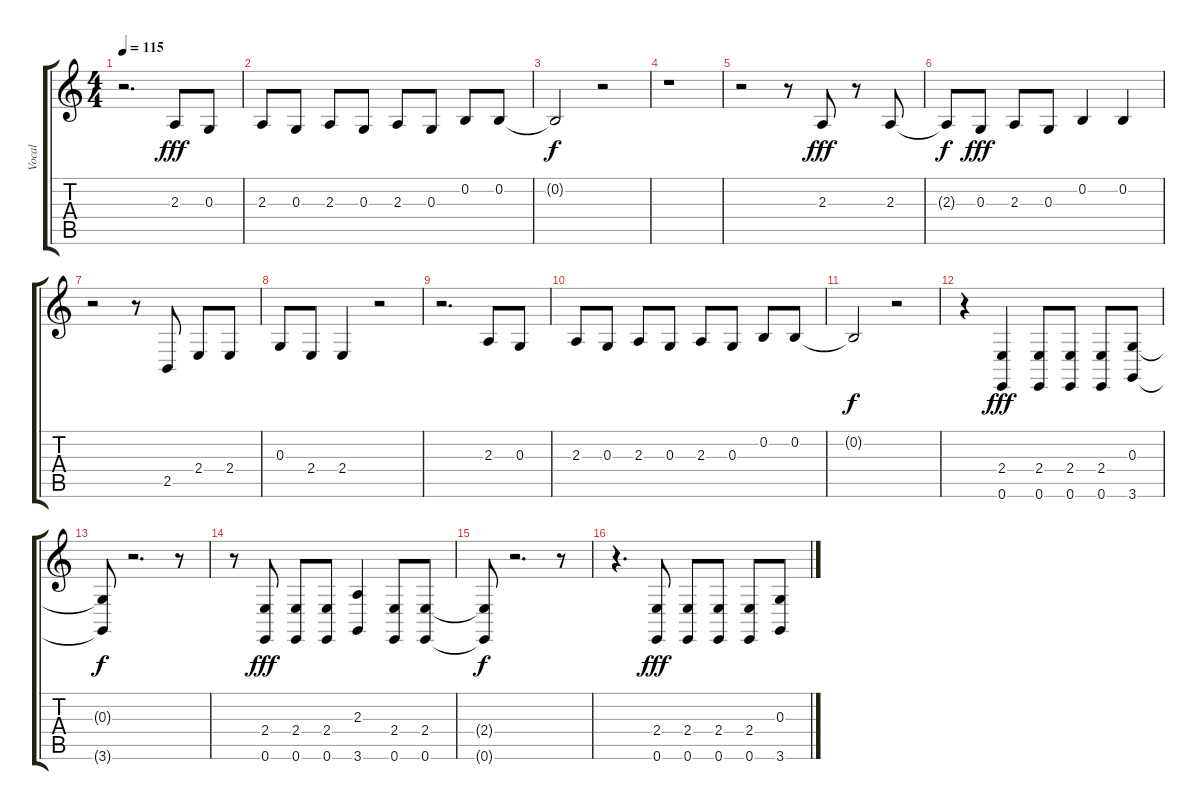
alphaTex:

\track ("Vocal" "Vocal") {instrument voiceoohs}
\staff {score tabs}
\tuning (E4 B3 G3 D3 A2 E2) {hide}
\ts (4 4)
\tempo 115
\clef g2
\ks c
r.2{d dy fff} 2.3.8 0.3.8 |
2.3.8 0.3.8 2.3.8 0.3.8 2.3.8 0.3.8 0.2.8 0.2.8 |
0.2{t}.2{dy f} r.2 |
r.1 |
r.2 r.8 2.3.8{dy fff} r.8 2.3.8 |
2.3{t}.8{dy f} 0.3.8{dy fff} 2.3.8 0.3.8 0.2.4 0.2.4 |
r.2 r.8 2.5.8 2.4.8 2.4.8 |
0.3.8 2.4.8 2.4.4 r.2 |
r.2{d} 2.3.8 0.3.8 |
2.3.8 0.3.8 2.3.8 0.3.8 2.3.8 0.3.8 0.2.8 0.2.8 |
0.2{t}.2{dy f} r.2 |
r.4 (2.4 0.6).4{dy fff} (2.4 0.6).8 (2.4 0.6).8 (2.4 0.6).8 (0.3 3.6).8 |
(0.3{t} 3.6{t}).8{dy f} r.2{d} r.8 |
r.8 (2.4 0.6).8{dy fff} (2.4 0.6).8 (2.4 0.6).8 (2.3 3.6).4 (2.4 0.6).8 (2.4 0.6).8 |
(2.4{t} 0.6{t}).8{dy f} r.2{d} r.8 |
r.4{d} (2.4 0.6).8{dy fff} (2.4 0.6).8 (2.4 0.6).8 (2.4 0.6).8 (0.3 3.6).8
